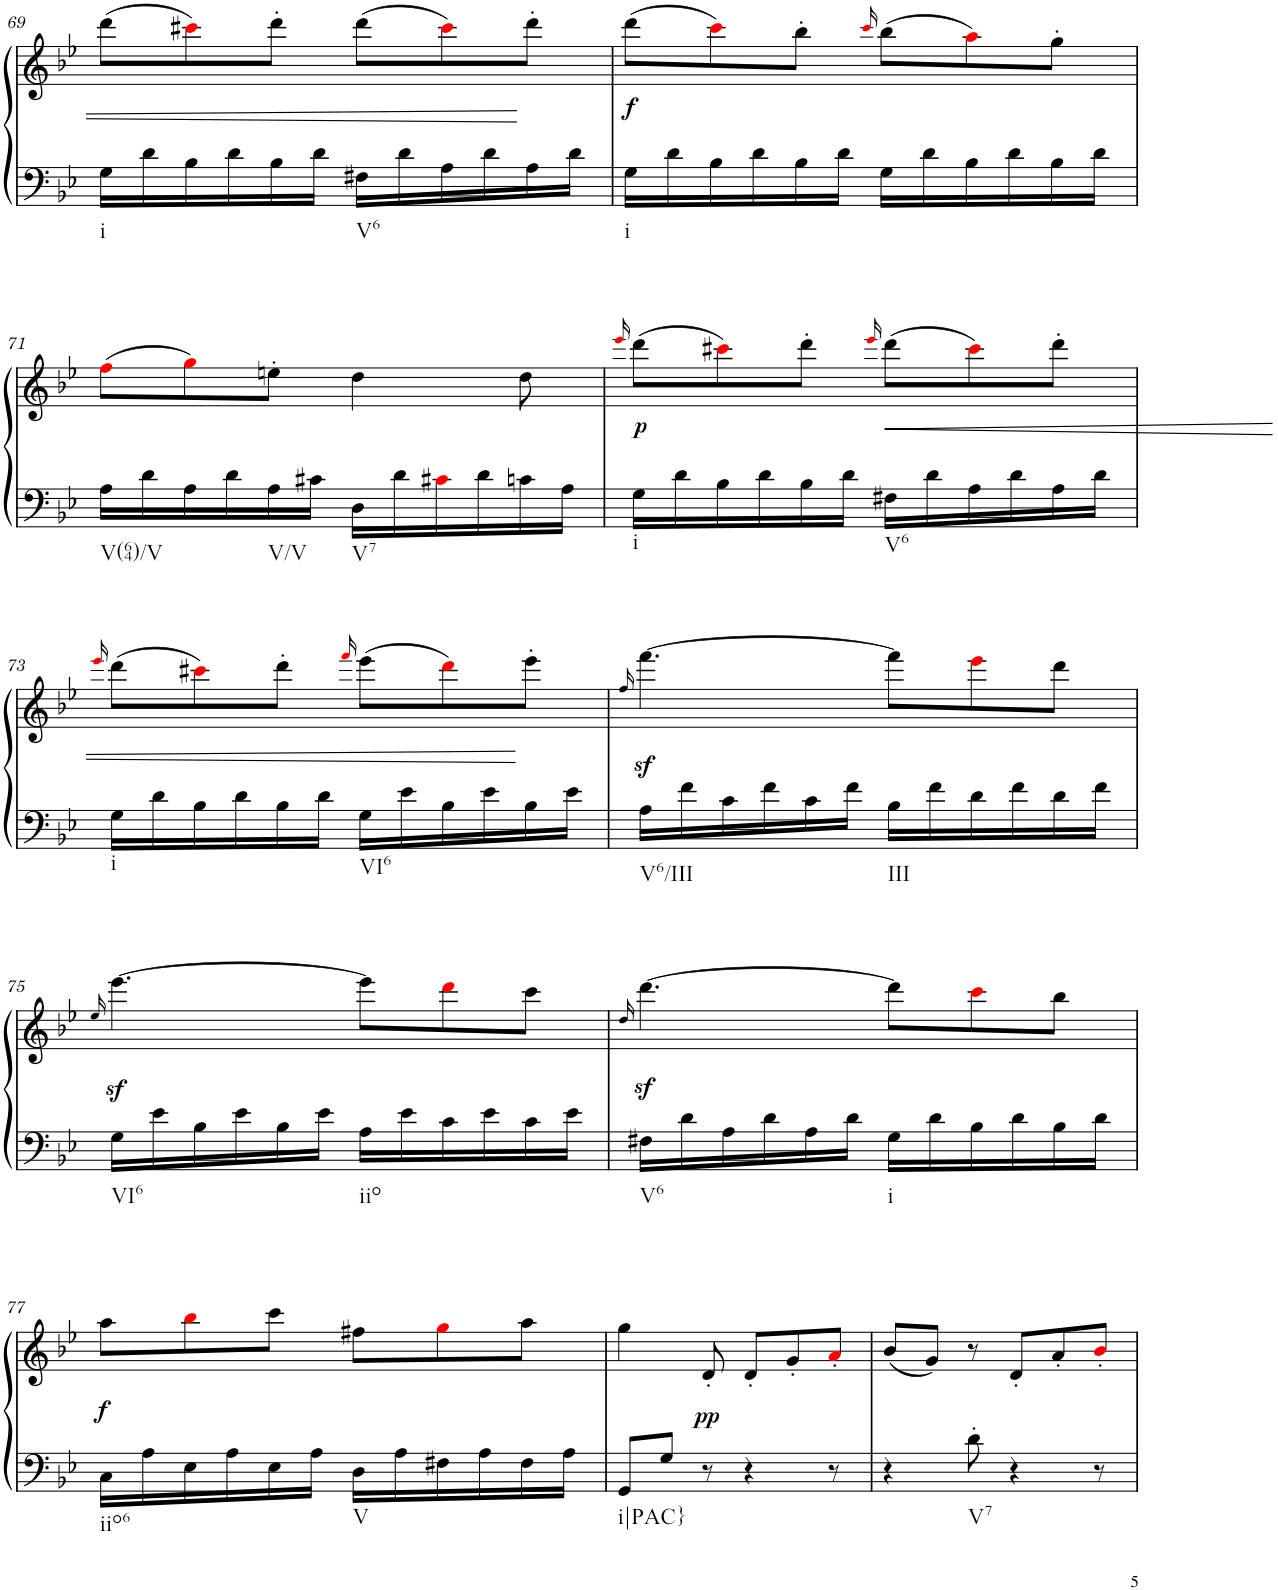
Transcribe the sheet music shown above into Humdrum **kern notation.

**kern	**kern	**dynam
*part1	*part1	*part1
*staff2	*staff1	*staff1/2
*I"Klavier linke Hand	*	*
!!LO:PB:g=z
*clefF4	*clefG2	*
*k[b-e-]	*k[b-e-]	*
*M6/8	*M6/8	*
=69	=69	=69
!LO:TX:b:t=i	!	!
16G\LL	(8ddd\L	.
16d\	.	.
16B-\	8ccc#Xi\)	.
16d\	.	.
16B-\	8ddd'\J	.
16d\JJ	.	.
!LO:TX:b:t=V6	!	!
16F#X\LL	(8ddd\L	.
16d\	.	.
16A\	8ccc#i\)	.
16d\	.	.
16A\	8ddd'\J	.
16d\JJ	.	.
=70	=70	=70
!LO:TX:b:t=i	!	!
!	!	!LO:DY:b
16G\LL	(8ddd\L	f
16d\	.	.
16B-\	8ccci\)	.
16d\	.	.
16B-\	8bb-'\J	.
16d\JJ	.	.
.	16qccci/	.
16G\LL	(8bb-\L	.
16d\	.	.
16B-\	8aai\)	.
16d\	.	.
16B-\	8gg'\J	.
16d\JJ	.	.
!!LO:LB:g=z
=71	=71	=71
!LO:TX:b:t=V(64)/V	!	!
16A\LL	(8ffi\L	.
16d\	.	.
16A\	8ggi\)	.
16d\	.	.
!LO:TX:b:t=V/V	!	!
16A\	8een'\J	.
16c#X\JJ	.	.
!LO:TX:b:t=V7	!	!
16D\LL	4dd\	.
16d\	.	.
16c#Xi\	.	.
16d\	.	.
16cn\	8dd\	.
16A\JJ	.	.
=72	=72	=72
.	16qeee-i/	.
!LO:TX:b:t=i	!	!
!	!	!LO:DY:b
16G\LL	(8ddd\L	p
16d\	.	.
16B-\	8ccc#Xi\)	.
16d\	.	.
16B-\	8ddd'\J	.
16d\JJ	.	.
.	16qeee-i/	.
!LO:TX:b:t=V6	!	!
16F#X\LL	(8ddd\L	.
16d\	.	.
16A\	8ccc#i\)	.
16d\	.	.
16A\	8ddd'\J	.
16d\JJ	.	.
!!LO:LB:g=z
=73	=73	=73
.	16qeee-i/	.
!LO:TX:b:t=i	!	!
16G\LL	(8ddd\L	.
16d\	.	.
16B-\	8ccc#Xi\)	.
16d\	.	.
16B-\	8ddd'\J	.
16d\JJ	.	.
.	16qfffi/	.
!LO:TX:b:t=VI6	!	!
16G\LL	(8eee-\L	.
16e-\	.	.
16B-\	8dddi\)	.
16e-\	.	.
16B-\	8eee-'\J	.
16e-\JJ	.	.
=74	=74	=74
.	16qff/	.
!LO:TX:b:t=V6/III	!	!
16A\LL	[4.fffz<\	.
16f\	.	.
16c\	.	.
16f\	.	.
16c\	.	.
16f\JJ	.	.
!LO:TX:b:t=III	!	!
16B-\LL	8fff\L]	.
16f\	.	.
16d\	8eee-i\	.
16f\	.	.
16d\	8ddd\J	.
16f\JJ	.	.
!!LO:LB:g=z
=75	=75	=75
.	16qee-/	.
!LO:TX:b:t=VI6	!	!
16G\LL	[4.eee-z<\	.
16e-\	.	.
16B-\	.	.
16e-\	.	.
16B-\	.	.
16e-\JJ	.	.
!LO:TX:b:t=iio	!	!
16A\LL	8eee-\L]	.
16e-\	.	.
16c\	8dddi\	.
16e-\	.	.
16c\	8ccc\J	.
16e-\JJ	.	.
=76	=76	=76
.	16qdd/	.
!LO:TX:b:t=V6	!	!
16F#X\LL	[4.dddz<\	.
16d\	.	.
16A\	.	.
16d\	.	.
16A\	.	.
16d\JJ	.	.
!LO:TX:b:t=i	!	!
16G\LL	8ddd\L]	.
16d\	.	.
16B-\	8ccci\	.
16d\	.	.
16B-\	8bb-\J	.
16d\JJ	.	.
!!LO:LB:g=z
=77	=77	=77
!LO:TX:b:t=iio6	!	!
!	!	!LO:DY:b
16C\LL	8aa\L	f
16A\	.	.
16E-\	8bb-i\	.
16A\	.	.
16E-\	8ccc\J	.
16A\JJ	.	.
!LO:TX:b:t=V	!	!
16D\LL	8ff#X\L	.
16A\	.	.
16F#X\	8ggi\	.
16A\	.	.
16F#\	8aa\J	.
16A\JJ	.	.
=78	=78	=78
!LO:TX:b:t=i|PAC}	!	!
8GG/L	4gg\	.
8G/J	.	.
!	!	!LO:DY:b
8r	8d'/	pp
4r	8d'/L	.
.	8g'/	.
8r	8a'i/J	.
=79	=79	=79
4r	(8b-/L	.
.	8g/J)	.
!LO:TX:b:t=V7	!	!
8d'\	8r	.
4r	8d'/L	.
.	8a'/	.
8r	8b-'i/J	.
=	=	=
*-	*-	*-
